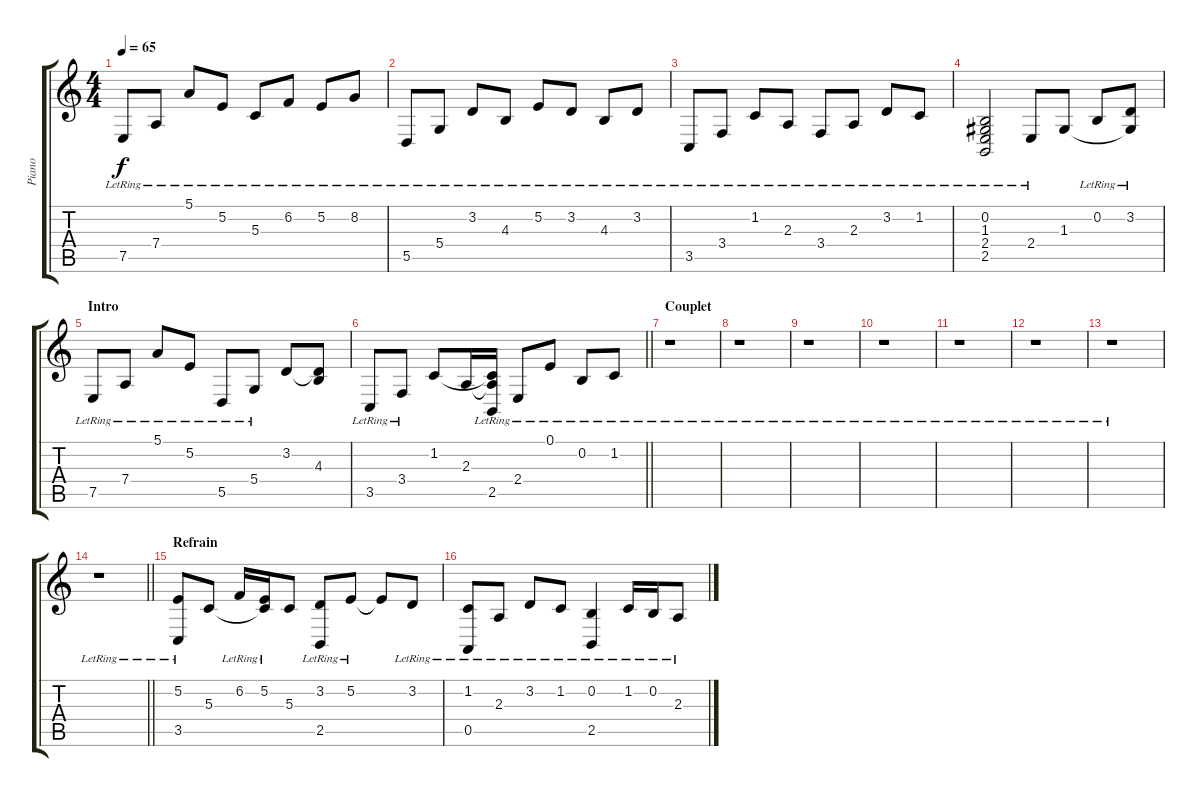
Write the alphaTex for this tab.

\track ("Piano" "Piano") {instrument acousticgrandpiano}
\staff {score tabs}
\tuning (E4 B3 G3 D3 A2 E2) {hide}
\ts (4 4)
\tempo 65
\clef g2
\ks c
7.5{lr}.8{dy f instrument acousticgrandpiano} 7.4{lr}.8 5.1{lr}.8 5.2{lr}.8 5.3{lr}.8 6.2{lr}.8 5.2{lr}.8 8.2{lr}.8 |
5.5{lr}.8 5.4{lr}.8 3.2{lr}.8 4.3{lr}.8 5.2{lr}.8 3.2{lr}.8 4.3{lr}.8 3.2{lr}.8 |
3.5{lr}.8 3.4{lr}.8 1.2{lr}.8 2.3{lr}.8 3.4{lr}.8 2.3{lr}.8 3.2{lr}.8 1.2{lr}.8 |
(0.2{lr} 1.3{lr} 2.4{lr} 2.5{lr}).2 2.4{lr}.8 1.3.8 0.2{lr}.8 (3.2{lr} 1.3{t}).8 |
\section ("" "Intro")
7.5{lr}.8 7.4{lr}.8 5.1{lr}.8 5.2{lr}.8 5.5{lr}.8 5.4{lr}.8 3.2.8 (3.2{t} 4.3).8 |
\barLineRight lightlight
3.5{lr}.8 3.4{lr}.8 1.2.8 2.3.16 (1.2{t} 2.3{t} 2.5{lr}).16 2.4{lr}.8 0.1{lr}.8 0.2{lr}.8 1.2{lr}.8 |
\section ("" "Couplet")
r.1 |
r.1 |
r.1 |
r.1 |
r.1 |
r.1 |
r.1 |
\barLineRight lightlight
r.1 |
\section ("" "Refrain")
(5.2{lr} 3.5{lr}).8{volume 12} 5.3.8 6.2{lr}.16 (5.2{lr} 5.3{t}).16 5.3.8 (3.2{lr} 2.5{lr}).8 5.2{lr}.8 5.2{t}.8 3.2{lr}.8 |
(1.2{lr} 0.5{lr}).8 2.3{lr}.8 3.2{lr}.8 1.2{lr}.8 (0.2{lr} 2.5{lr}).4 1.2{lr}.16 0.2{lr}.16 2.3{lr}.8
